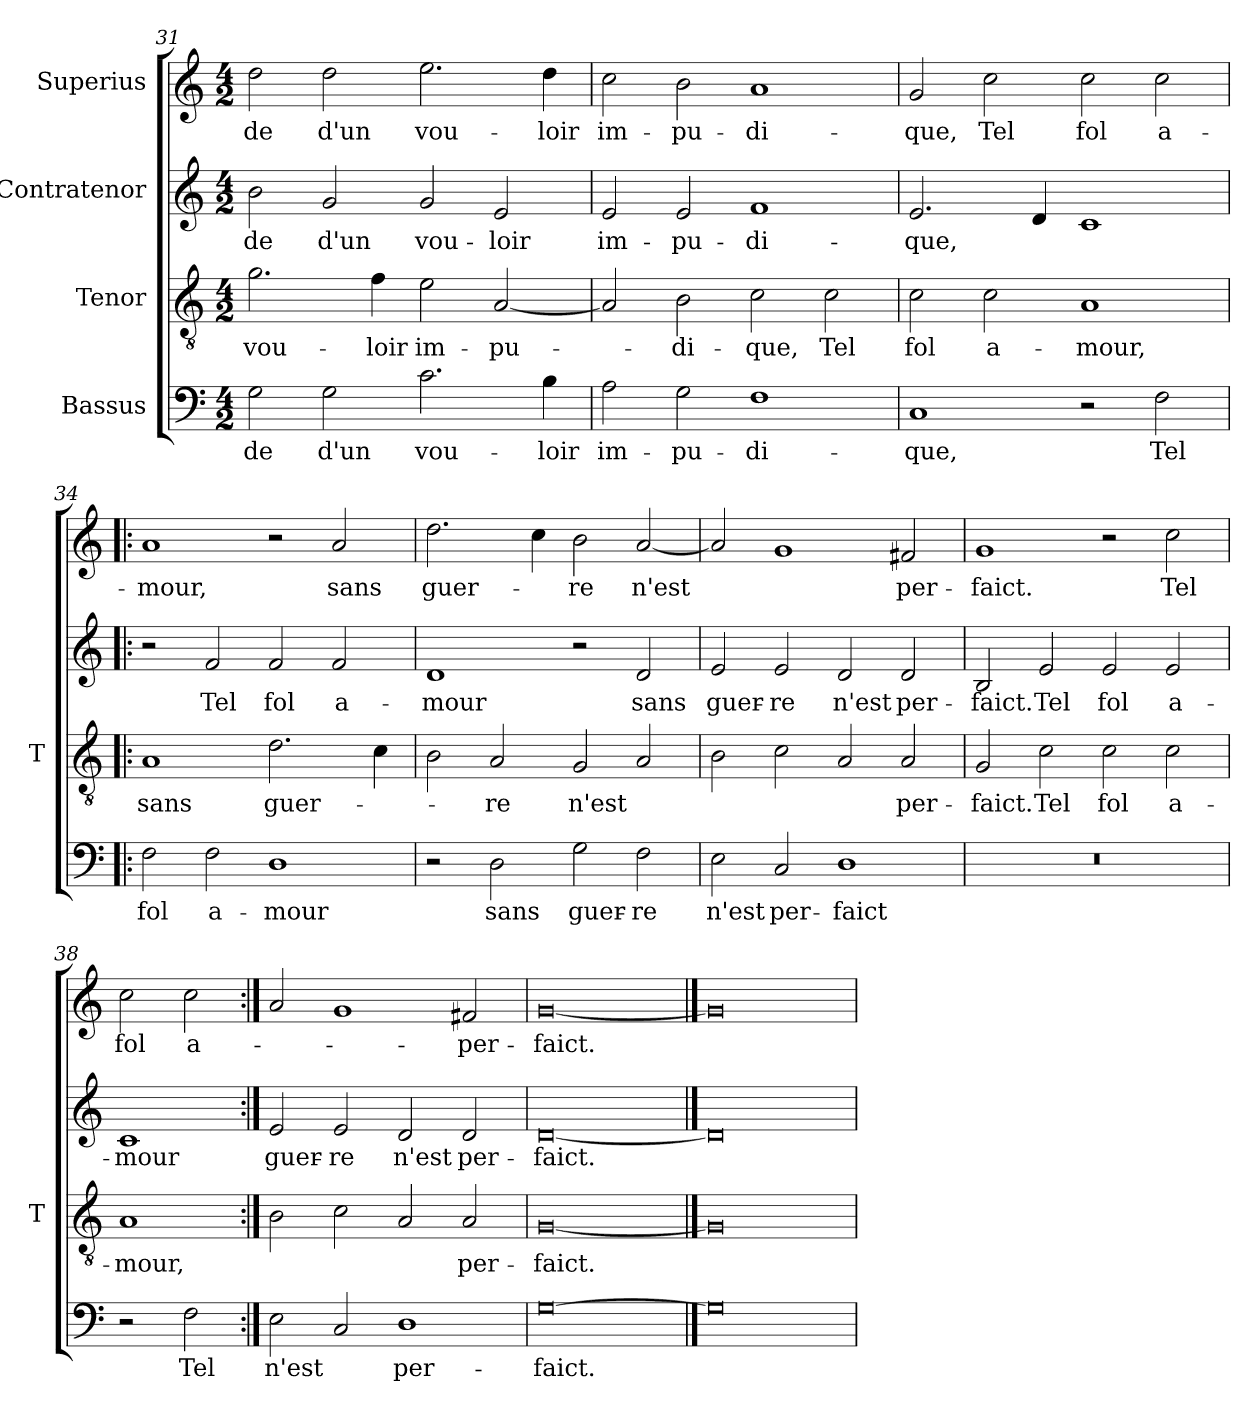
**kern	**text	**kern	**text	**kern	**text	**kern	**text
*part4	*part4	*part3	*part3	*part2	*part2	*part1	*part1
*staff4	*staff4	*staff3	*staff3	*staff2	*staff2	*staff1	*staff1
*I"Bassus	*	*I"Tenor	*	*I"Contratenor	*	*I"Superius	*
*	*	*I'T	*	*	*	*	*
*clefF4	*	*clefGv2	*	*clefG2	*	*clefG2	*
*k[]	*	*k[]	*	*k[]	*	*k[]	*
*M4/2	*	*M4/2	*	*M4/2	*	*M4/2	*
=31	=31	=31	=31	=31	=31	=31	=31
2G	-de	2.g	vou-	2b	-de	2dd	-de
2G	-d'un	.	.	2g	-d'un	2dd	-d'un
.	.	4f	-loir	.	.	.	.
2.c	vou-	2e	im-	2g	vou-	2.ee	vou-
.	.	[2A	pu-	2e	-loir	.	.
4B	-loir	.	.	.	.	4dd	-loir
=32	=32	=32	=32	=32	=32	=32	=32
2A	im-	2A]	.	2e	im-	2cc	im-
2G	pu-	2B	di-	2e	pu-	2b	pu-
1F	di-	2c	-que,	1f	di-	1a	di-
.	.	2c	-Tel	.	.	.	.
=33	=33	=33	=33	=33	=33	=33	=33
1C	-que,	2c	-fol	2.e	-que,	2g	-que,
.	.	2c	a-	.	.	2cc	-Tel
.	.	.	.	4d	.	.	.
2r	.	1A	-mour,	1c	.	2cc	-fol
2F	-Tel	.	.	.	.	2cc	a-
=34!|:	=34!|:	=34!|:	=34!|:	=34!|:	=34!|:	=34!|:	=34!|:
2F	-fol	1A	-sans	2r	.	1a	-mour,
2F	a-	.	.	2f	-Tel	.	.
1D	-mour	2.d	guer-	2f	-fol	2r	.
.	.	.	.	2f	a-	2a	-sans
.	.	4c	.	.	.	.	.
=35	=35	=35	=35	=35	=35	=35	=35
2r	.	2B	.	1d	-mour	2.dd	guer-
2D	-sans	2A	-re	.	.	.	.
.	.	.	.	.	.	4cc	.
2G	guer-	2G	-n'est	2r	.	2b	-re
2F	-re	2A	.	2d	-sans	[2a	-n'est
=36	=36	=36	=36	=36	=36	=36	=36
2E	-n'est	2B	.	2e	guer-	2a]	.
2C	per-	2c	.	2e	-re	1g	.
1D	-faict	2A	.	2d	-n'est	.	.
.	.	2A	per-	2d	per-	2f#X	per-
=37	=37	=37	=37	=37	=37	=37	=37
0r	.	2G	-faict.	2B	-faict.	1g	-faict.
.	.	2c	-Tel	2e	-Tel	.	.
.	.	2c	-fol	2e	-fol	2r	.
.	.	2c	a-	2e	a-	2cc	-Tel
=38	=38	=38	=38	=38	=38	=38	=38
2r	.	1A	-mour,	1c	-mour	2cc	-fol
2F	-Tel	.	.	.	.	2cc	a-
=39:|!	=39:|!	=39:|!	=39:|!	=39:|!	=39:|!	=39:|!	=39:|!
2E	-n'est	2B	.	2e	guer-	2a	.
2C	.	2c	.	2e	-re	1g	.
1D	per-	2A	.	2d	-n'est	.	.
.	.	2A	per-	2d	per-	2f#X	per-
=40	=40	=40	=40	=40	=40	=40	=40
[0G	-faict.	[0G	-faict.	[0d	-faict.	[0g	-faict.
==41	==41	==41	==41	==41	==41	==41	==41
0G]	.	0G]	.	0d]	.	0g]	.
=	=	=	=	=	=	=	=
*-	*-	*-	*-	*-	*-	*-	*-
